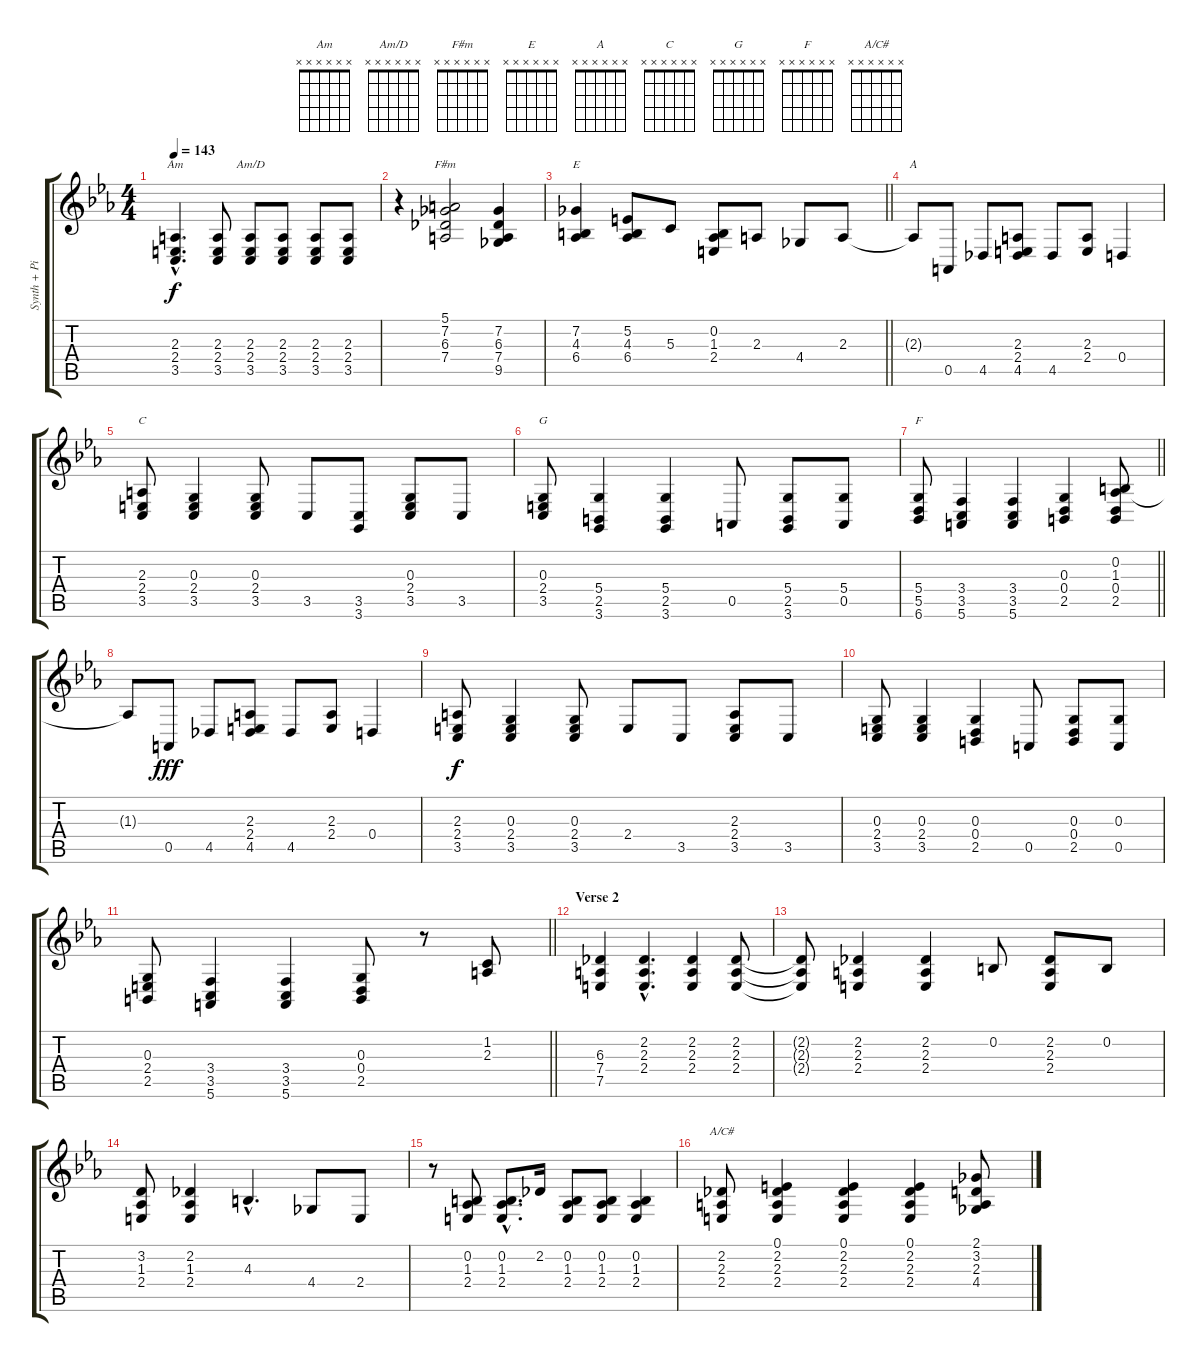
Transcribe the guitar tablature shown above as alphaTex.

\track ("Synth + Piano RH - Elton John" "Synth + Pi") {instrument acousticgrandpiano}
\staff {score tabs}
\tuning (E4 B3 G3 D3 A2 E2) {hide}
\chord ("Am" x x x x x x)
\chord ("Am/D" x x x x x x)
\chord ("F#m" x x x x x x)
\chord ("E" x x x x x x)
\chord ("A" x x x x x x)
\chord ("C" x x x x x x)
\chord ("G" x x x x x x)
\chord ("F" x x x x x x)
\chord ("A/C#" x x x x x x)
\ts (4 4)
\tempo 143
\clef g2
\ks cminor
(2.3{hac} 2.4{hac} 3.5{hac}).4{d ch "Am" dy f} (2.3 2.4 3.5).8 (2.3 2.4 3.5).8{ch "Am/D"} (2.3 2.4 3.5).8 (2.3 2.4 3.5).8 (2.3 2.4 3.5).8 |
r.4 (5.1 7.2 6.3 7.4).2{ch "F#m"} (7.2 6.3 7.4 9.5).4 |
\barLineRight lightlight
(7.2 4.3 6.4).4{ch "E"} (5.2 4.3 6.4).8 5.3.8 (0.2 1.3 2.4).8 2.3.8 4.4.8 2.3.8 |
2.3{t}.8{ch "A"} 0.5.8 4.5.8 (2.3 2.4 4.5).8 4.5.8 (2.3 2.4).8 0.4.4 |
(2.3 2.4 3.5).8{ch "C"} (0.3 2.4 3.5).4 (0.3 2.4 3.5).8 3.5.8 (3.5 3.6).8 (0.3 2.4 3.5).8 3.5.8 |
(0.3 2.4 3.5).8{ch "G"} (5.4 2.5 3.6).4 (5.4 2.5 3.6).4 0.5.8 (5.4 2.5 3.6).8 (5.4 0.5).8 |
\barLineRight lightlight
(5.4 5.5 6.6).8{ch "F"} (3.4 3.5 5.6).4 (3.4 3.5 5.6).4 (0.3 0.4 2.5).4 (0.2 1.3 0.4 2.5).8 |
1.3{t}.8 0.5.8{dy fff} 4.5.8 (2.3 2.4 4.5).8 4.5.8 (2.3 2.4).8 0.4.4 |
(2.3 2.4 3.5).8{dy f} (0.3 2.4 3.5).4 (0.3 2.4 3.5).8 2.4.8 3.5.8 (2.3 2.4 3.5).8 3.5.8 |
(0.3 2.4 3.5).8 (0.3 2.4 3.5).4 (0.3 0.4 2.5).4 0.5.8 (0.3 0.4 2.5).8 (0.3 0.5).8 |
\barLineRight lightlight
(0.3 2.4 2.5).8 (3.4 3.5 5.6).4 (3.4 3.5 5.6).4 (0.3 0.4 2.5).8 r.8 (1.2 2.3).8 |
\section ("" "Verse 2")
(6.3 7.4 7.5).4 (2.2{hac} 2.3{hac} 2.4{hac}).4{d} (2.2 2.3 2.4).4 (2.2 2.3 2.4).8 |
(2.2{t} 2.3{t} 2.4{t}).8 (2.2 2.3 2.4).4 (2.2 2.3 2.4).4 0.2.8 (2.2 2.3 2.4).8 0.2.8 |
(3.2 1.3 2.4).8 (2.2 1.3 2.4).4 4.3{hac}.4{d} 4.4.8 2.4.8 |
r.8 (0.2 1.3 2.4).8 (0.2{hac} 1.3{hac} 2.4{hac}).8{d} 2.2.16 (0.2 1.3 2.4).8 (0.2 1.3 2.4).8 (0.2 1.3 2.4).4 |
(2.2 2.3 2.4).8{ch "A/C#"} (0.1 2.2 2.3 2.4).4 (0.1 2.2 2.3 2.4).4 (0.1 2.2 2.3 2.4).4 (2.1 3.2 2.3 4.4).8
